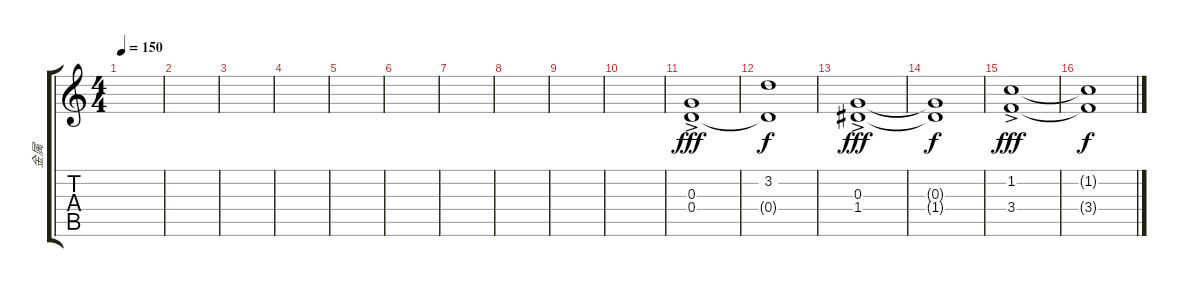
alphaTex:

\track ("金属" "金属") {instrument overdrivenguitar}
\staff {score tabs}
\tuning (E4 B3 G3 D3 A2 E2) {hide}
\ts (4 4)
\tempo 150
\clef g2
\ks c
|
|
|
|
|
|
|
|
|
|
(0.3{ac} 0.4).1{dy fff} |
(3.2 0.4{t}).1{dy f} |
(0.3{ac} 1.4).1{dy fff} |
(0.3{t} 1.4{t}).1{dy f} |
(1.2 3.4{ac}).1{dy fff} |
(1.2{t} 3.4{t}).1{dy f}
